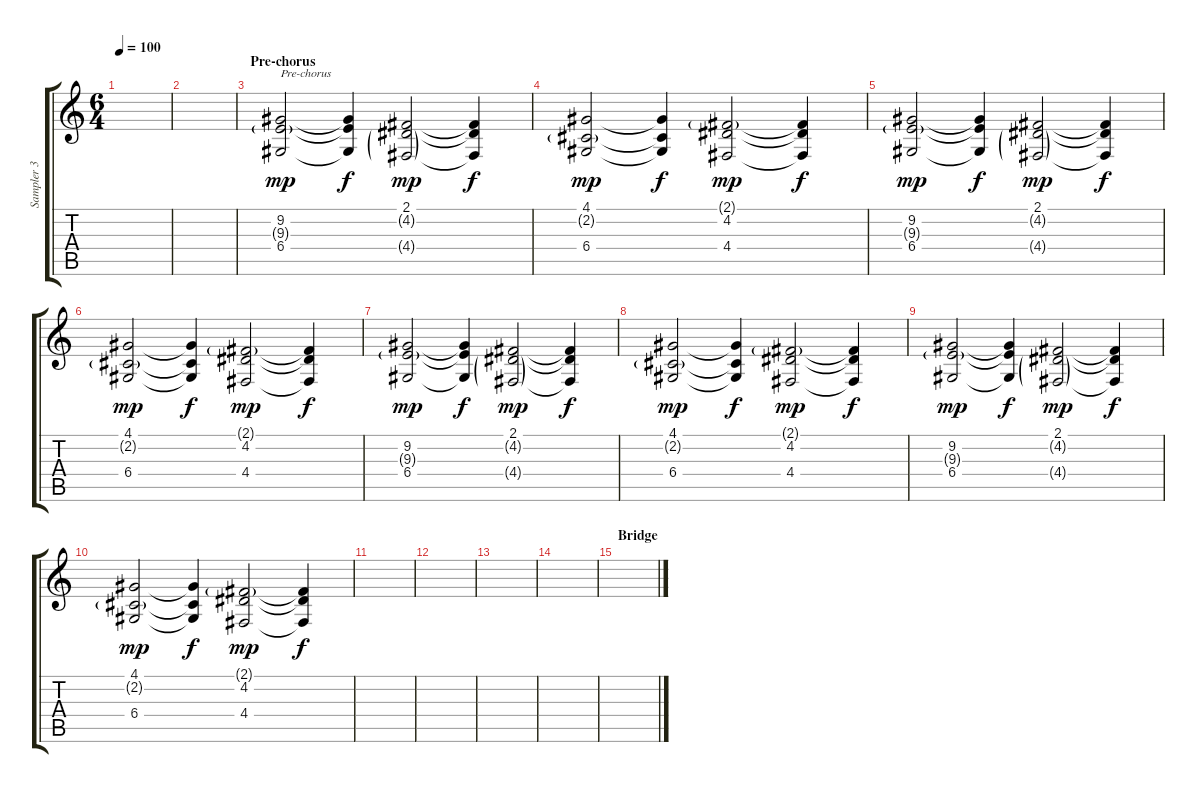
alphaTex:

\track ("Sampler 3" "Sampler 3") {instrument stringensemble2}
\staff {score tabs}
\tuning (E4 B3 G3 D3 A2 E2) {hide}
\ts (6 4)
\tempo 100
\clef g2
\ks c
|
|
\section ("" "Pre-chorus")
(9.2 9.3{g} 6.4).2{txt "Pre-chorus" dy mp volume 9 instrument stringensemble2} (9.2{t} 9.3{t} 6.4{t}).4{dy f} (2.1 4.2{g} 4.4{g}).2{dy mp} (2.1{t} 4.2{t} 4.4{t}).4{dy f} |
(4.1 2.2{g} 6.4).2{dy mp} (4.1{t} 2.2{t} 6.4{t}).4{dy f} (2.1{g} 4.2 4.4).2{dy mp} (2.1{t} 4.2{t} 4.4{t}).4{dy f} |
(9.2 9.3{g} 6.4).2{dy mp} (9.2{t} 9.3{t} 6.4{t}).4{dy f} (2.1 4.2{g} 4.4{g}).2{dy mp} (2.1{t} 4.2{t} 4.4{t}).4{dy f} |
(4.1 2.2{g} 6.4).2{dy mp} (4.1{t} 2.2{t} 6.4{t}).4{dy f} (2.1{g} 4.2 4.4).2{dy mp} (2.1{t} 4.2{t} 4.4{t}).4{dy f} |
(9.2 9.3{g} 6.4).2{dy mp} (9.2{t} 9.3{t} 6.4{t}).4{dy f} (2.1 4.2{g} 4.4{g}).2{dy mp} (2.1{t} 4.2{t} 4.4{t}).4{dy f} |
(4.1 2.2{g} 6.4).2{dy mp} (4.1{t} 2.2{t} 6.4{t}).4{dy f} (2.1{g} 4.2 4.4).2{dy mp} (2.1{t} 4.2{t} 4.4{t}).4{dy f} |
(9.2 9.3{g} 6.4).2{dy mp} (9.2{t} 9.3{t} 6.4{t}).4{dy f} (2.1 4.2{g} 4.4{g}).2{dy mp} (2.1{t} 4.2{t} 4.4{t}).4{dy f} |
(4.1 2.2{g} 6.4).2{dy mp} (4.1{t} 2.2{t} 6.4{t}).4{dy f} (2.1{g} 4.2 4.4).2{dy mp} (2.1{t} 4.2{t} 4.4{t}).4{dy f} |
|
|
|
|
\section ("" "Bridge")
